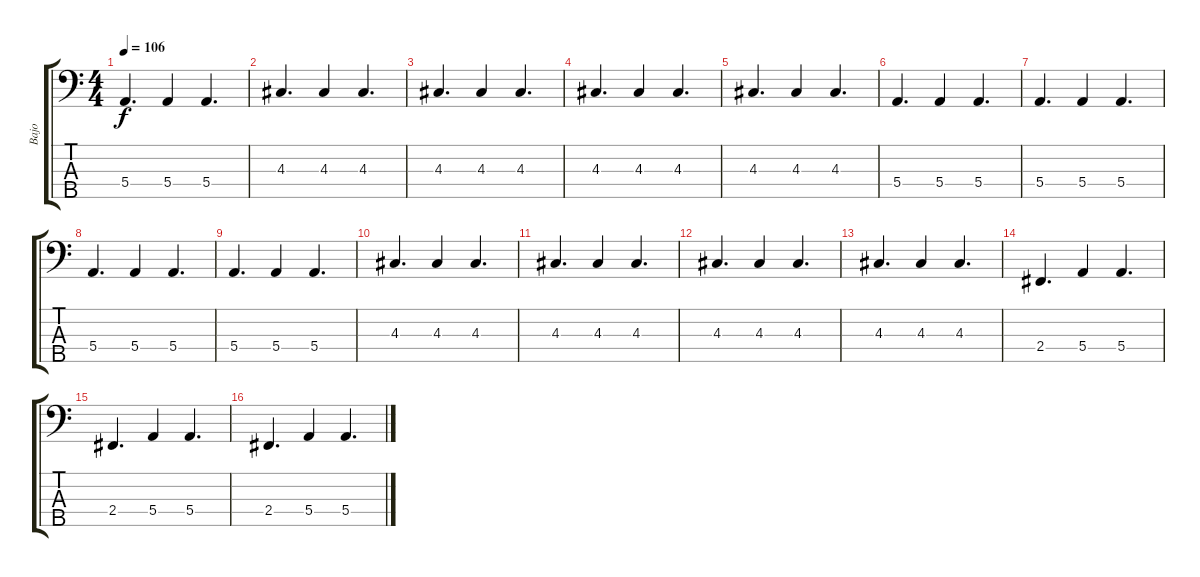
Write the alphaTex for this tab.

\track ("Bajo" "Bajo") {solo instrument electricbasspick}
\staff {score tabs}
\tuning (G2 D2 A1 E1 B0) {hide}
\ts (4 4)
\tempo 106
\clef f4
\ks c
5.4.4{d dy f} 5.4.4 5.4.4{d} |
4.3.4{d} 4.3.4 4.3.4{d} |
4.3.4{d} 4.3.4 4.3.4{d} |
4.3.4{d} 4.3.4 4.3.4{d} |
4.3.4{d} 4.3.4 4.3.4{d} |
5.4.4{d} 5.4.4 5.4.4{d} |
5.4.4{d} 5.4.4 5.4.4{d} |
5.4.4{d} 5.4.4 5.4.4{d} |
5.4.4{d} 5.4.4 5.4.4{d} |
4.3.4{d} 4.3.4 4.3.4{d} |
4.3.4{d} 4.3.4 4.3.4{d} |
4.3.4{d} 4.3.4 4.3.4{d} |
4.3.4{d} 4.3.4 4.3.4{d} |
2.4.4{d} 5.4.4 5.4.4{d} |
2.4.4{d} 5.4.4 5.4.4{d} |
2.4.4{d} 5.4.4 5.4.4{d}
